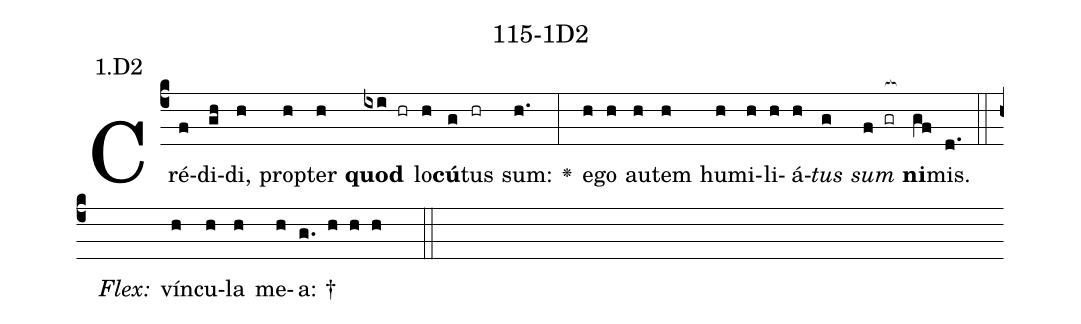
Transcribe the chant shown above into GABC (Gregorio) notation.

name: 115-1D2;
annotation: 1.D2;
%%
(c4)Cré(f)di(gh)di,(h) prop(h)ter(h) <b>quod</b>(ixi hr) lo(h)<b>cú</b>(g)tus(hr) sum:(h.) <v>\greheightstar</v>(:) e(h)go(h) au(h)tem(h) hu(h)mi(h)li(h)á(h)<i>tus</i>(g) <i>sum</i>(f gr[ocb:1{]) <b>ni</b>(gf[ocb:0}])mis.(d.) (::)
<i>Flex:</i>()  vín(h)cu(h)la(h) me(h)a: †(g. h h h  ::)

%E(h) u(h) o(g) u(f) a(gf) e.(d.) (::)
